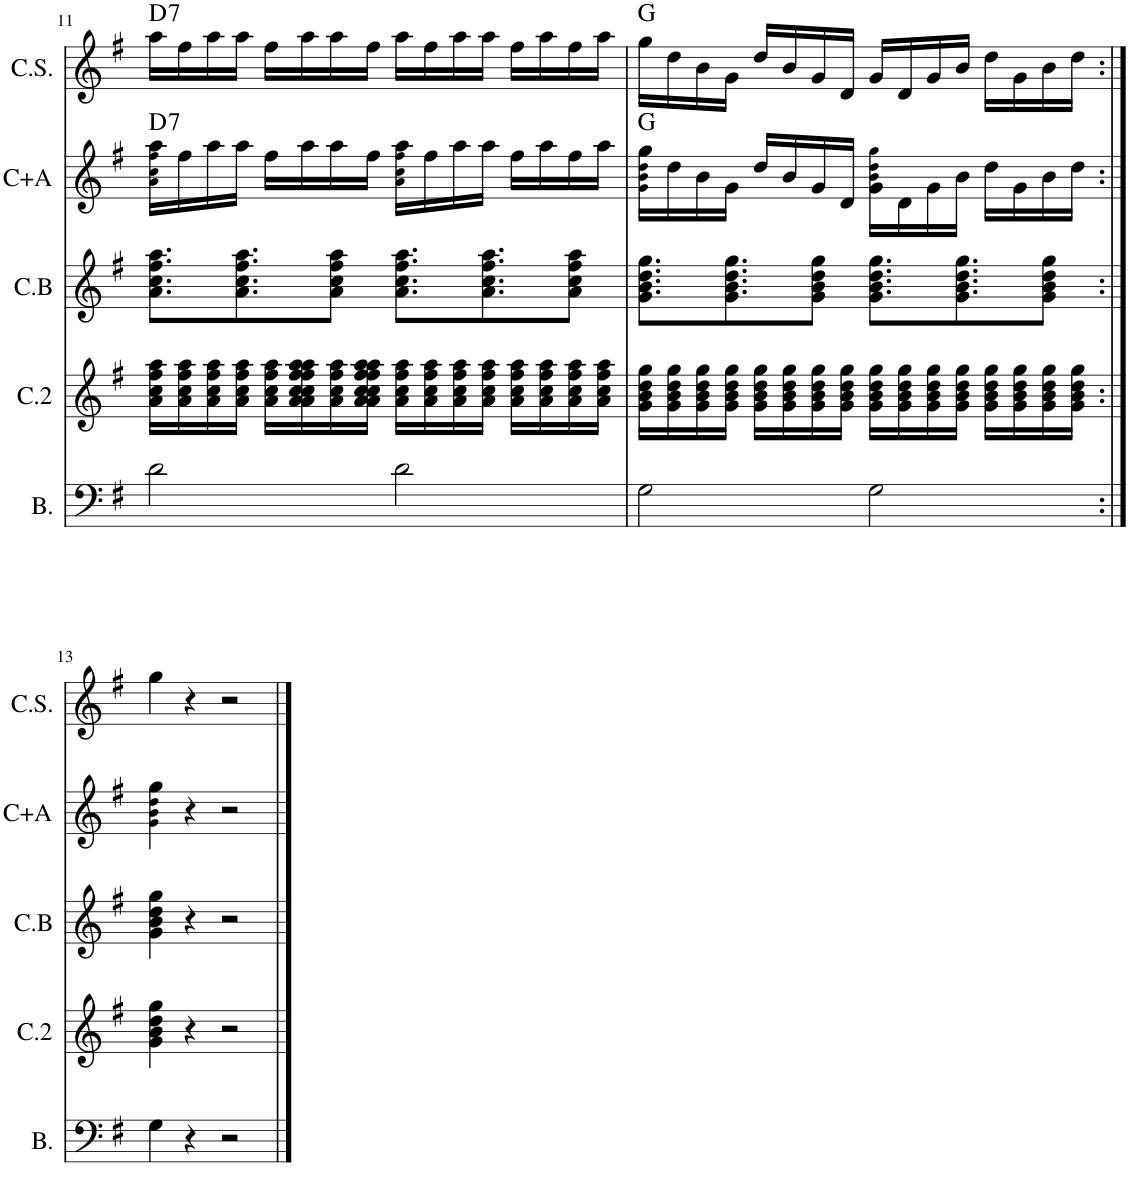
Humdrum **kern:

**kern	**kern	**kern	**kern	**harte	**kern	**harte
*part5	*part4	*part3	*part2	*part2	*part1	*part1
*staff5	*staff4	*staff3	*staff2	*	*staff1	*
*I"Bandolim	*I"Cavaco 2	*I"Cavaco base	*I"Cav+acordes	*	*I"Cavaco solo	*
*I'B.	*I'C.2	*I'C.B	*I'C+A	*	*I'C.S.	*
!!LO:PB:g=z
*clefF4	*clefG2	*clefG2	*clefG2	*	*clefG2	*
*k[f#]	*k[f#]	*k[f#]	*k[f#]	*	*k[f#]	*
*M4/4	*M4/4	*M4/4	*M4/4	*	*M4/4	*
=11	=11	=11	=11	=11	=11	=11
!	!	!	!	!LO:H:kt=7	!	!LO:H:kt=7
2d\	16a\ 16cc\ 16ff#\ 16aa\LL	8.a\ 8.cc\ 8.ff#\ 8.aa\L	16a!\ 16cc!\ 16ff#!\ 16aa\LL	D:7	16aa\LL	D:7
.	16a\ 16cc\ 16ff#\ 16aa\	.	16ff#\	.	16ff#\	.
.	16a\ 16cc\ 16ff#\ 16aa\	.	16aa\	.	16aa\	.
.	16a\ 16cc\ 16ff#\ 16aa\JJ	8.a\ 8.cc\ 8.ff#\ 8.aa\	16aa\JJ	.	16aa\JJ	.
.	16a\ 16cc\ 16ff#\ 16aa\LL	.	16ff#\LL	.	16ff#\LL	.
.	16a\ 16a\ 16cc\ 16cc\ 16ff#\ 16ff#\ 16aa\ 16aa\	.	16aa\	.	16aa\	.
.	16a\ 16cc\ 16ff#\ 16aa\	8a\ 8cc\ 8ff#\ 8aa\J	16aa\	.	16aa\	.
.	16a\ 16a\ 16cc\ 16cc\ 16ff#\ 16ff#\ 16aa\ 16aa\JJ	.	16ff#\JJ	.	16ff#\JJ	.
2d\	16a\ 16cc\ 16ff#\ 16aa\LL	8.a\ 8.cc\ 8.ff#\ 8.aa\L	16a!\ 16cc!\ 16ff#!\ 16aa\LL	.	16aa\LL	.
.	16a\ 16cc\ 16ff#\ 16aa\	.	16ff#\	.	16ff#\	.
.	16a\ 16cc\ 16ff#\ 16aa\	.	16aa\	.	16aa\	.
.	16a\ 16cc\ 16ff#\ 16aa\JJ	8.a\ 8.cc\ 8.ff#\ 8.aa\	16aa\JJ	.	16aa\JJ	.
.	16a\ 16cc\ 16ff#\ 16aa\LL	.	16ff#\LL	.	16ff#\LL	.
.	16a\ 16cc\ 16ff#\ 16aa\	.	16aa\	.	16aa\	.
.	16a\ 16cc\ 16ff#\ 16aa\	8a\ 8cc\ 8ff#\ 8aa\J	16ff#\	.	16ff#\	.
.	16a\ 16cc\ 16ff#\ 16aa\JJ	.	16aa\JJ	.	16aa\JJ	.
=12	=12	=12	=12	=12	=12	=12
2G\	16g\ 16b\ 16dd\ 16gg\LL	8.g\ 8.b\ 8.dd\ 8.gg\L	16g!\ 16b!\ 16dd!\ 16gg\LL	G:maj	16gg\LL	G:maj
.	16g\ 16b\ 16dd\ 16gg\	.	16dd\	.	16dd\	.
.	16g\ 16b\ 16dd\ 16gg\	.	16b\	.	16b\	.
.	16g\ 16b\ 16dd\ 16gg\JJ	8.g\ 8.b\ 8.dd\ 8.gg\	16g\JJ	.	16g\JJ	.
.	16g\ 16b\ 16dd\ 16gg\LL	.	16dd/LL	.	16dd/LL	.
.	16g\ 16b\ 16dd\ 16gg\	.	16b/	.	16b/	.
.	16g\ 16b\ 16dd\ 16gg\	8g\ 8b\ 8dd\ 8gg\J	16g/	.	16g/	.
.	16g\ 16b\ 16dd\ 16gg\JJ	.	16d/JJ	.	16d/JJ	.
2G\	16g\ 16b\ 16dd\ 16gg\LL	8.g\ 8.b\ 8.dd\ 8.gg\L	16g\ 16b!\ 16dd!\ 16gg!\LL	.	16g/LL	.
.	16g\ 16b\ 16dd\ 16gg\	.	16d\	.	16d/	.
.	16g\ 16b\ 16dd\ 16gg\	.	16g\	.	16g/	.
.	16g\ 16b\ 16dd\ 16gg\JJ	8.g\ 8.b\ 8.dd\ 8.gg\	16b\JJ	.	16b/JJ	.
.	16g\ 16b\ 16dd\ 16gg\LL	.	16dd\LL	.	16dd\LL	.
.	16g\ 16b\ 16dd\ 16gg\	.	16g\	.	16g\	.
.	16g\ 16b\ 16dd\ 16gg\	8g\ 8b\ 8dd\ 8gg\J	16b\	.	16b\	.
.	16g\ 16b\ 16dd\ 16gg\JJ	.	16dd\JJ	.	16dd\JJ	.
!!LO:LB:g=z
=13:|!	=13:|!	=13:|!	=13:|!	=13:|!	=13:|!	=13:|!
4G\	4g\ 4b\ 4dd\ 4gg\	4g\ 4b\ 4dd\ 4gg\	4g!\ 4b!\ 4dd!\ 4gg\	.	4gg\	.
4r	4r	4r	4r	.	4r	.
2r	2r	2r	2r	.	2r	.
==	==	==	==	==	==	==
*-	*-	*-	*-	*-	*-	*-
